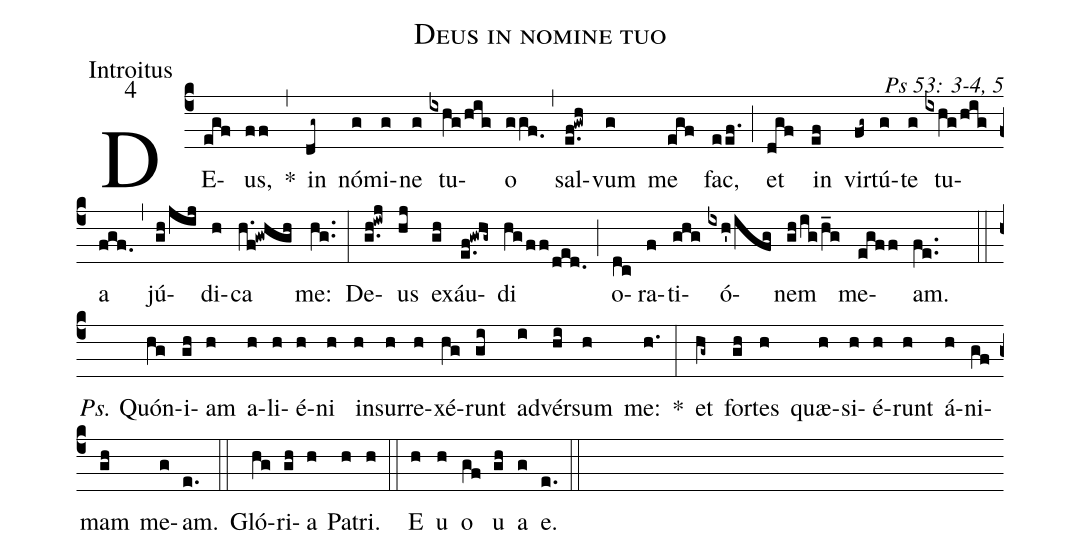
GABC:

name: Deus in nomine tuo;
office-part: Introitus;
mode: 4;
commentary: Ps 53: 3-4, 5;
%%
(c4) DE(egf)us,(ff) *(,) in(dg~) nó(g)mi(g)ne(g) tu(ixhg/hig)o(ggf.0) (,) sal(e.f!gwh)vum(g) me(egf) fac,(eef.) (;) et(dgf) in(ef) vir(fg~)tú(g)te(g) tu(ixhg/hig)a(fgf.) (,) jú(gh/jij)di(h)ca(h.f!gwhgh) me:(hg..) (:)
De(g.h!iwj)us(hj) ex(gh)áu(e.f!gwhg~)di(hg/ff/ded.) (;) o(dc)ra(f)ti(ghg)ó(ixh'/ifg)nem(gh/ig/h_g) me(egff)am.(fe..) (::)
<i>Ps.</i> Quón(hg)i(gh)am(h) a(h)li(h)é(h)ni(h) in(h)sur(h)re(h)xé(hg)runt(gi) ad(i)vér(hi)sum(h) me:(h.) *(:)
et(hg~) for(gh)tes(h) quæ(h)si(h)é(h)runt(h) á(h)ni(gf)mam(gh) me(g)am.(e.) (::)
Gló(hg)ri(gh)a(h) Pa(h)tri.(h) (::)
<eu>E(h) u(h) o(gf) u(gh) a(g) e.</eu>(e.) (::)
